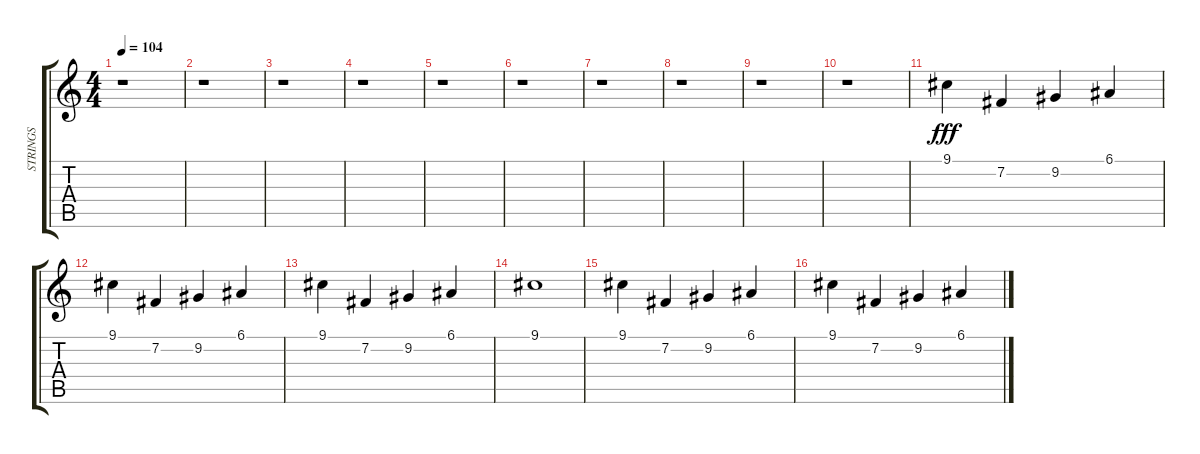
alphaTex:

\track ("STRINGS" "STRINGS") {instrument stringensemble1}
\staff {score tabs}
\tuning (E4 B3 G3 D3 A2 E2) {hide}
\ts (4 4)
\tempo 104
\clef g2
\ks c
r.1{dy fff} |
r.1 |
r.1 |
r.1 |
r.1 |
r.1 |
r.1 |
r.1 |
r.1 |
r.1 |
9.1.4 7.2.4 9.2.4 6.1.4 |
9.1.4 7.2.4 9.2.4 6.1.4 |
9.1.4 7.2.4 9.2.4 6.1.4 |
9.1.1 |
9.1.4 7.2.4 9.2.4 6.1.4 |
9.1.4 7.2.4 9.2.4 6.1.4
